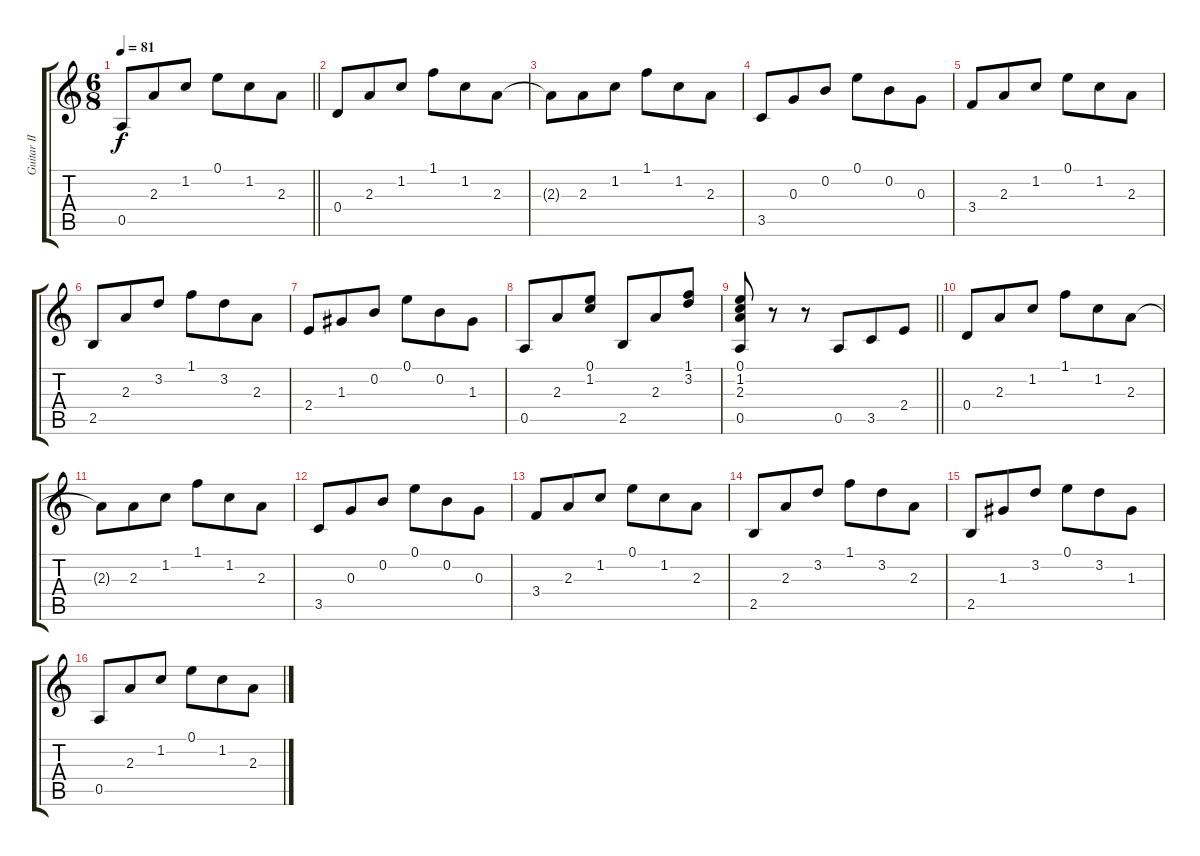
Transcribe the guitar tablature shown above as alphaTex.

\track ("Guitar II" "Guitar II") {instrument electricguitarclean}
\staff {score tabs}
\tuning (E4 B3 G3 D3 A2 E2) {hide}
\ts (6 8)
\tempo 81
\clef g2
\barLineRight lightlight
\ks c
0.5.8{dy f} 2.3.8 1.2.8 0.1.8 1.2.8 2.3.8 |
0.4.8 2.3.8 1.2.8 1.1.8 1.2.8 2.3.8 |
2.3{t}.8 2.3.8 1.2.8 1.1.8 1.2.8 2.3.8 |
3.5.8 0.3.8 0.2.8 0.1.8 0.2.8 0.3.8 |
3.4.8 2.3.8 1.2.8 0.1.8 1.2.8 2.3.8 |
2.5.8 2.3.8 3.2.8 1.1.8 3.2.8 2.3.8 |
2.4.8 1.3.8 0.2.8 0.1.8 0.2.8 1.3.8 |
0.5.8 2.3.8 (0.1 1.2).8 2.5.8 2.3.8 (1.1 3.2).8 |
\barLineRight lightlight
(0.1 1.2 2.3 0.5).8 r.8 r.8 0.5.8 3.5.8 2.4.8 |
0.4.8 2.3.8 1.2.8 1.1.8 1.2.8 2.3.8 |
2.3{t}.8 2.3.8 1.2.8 1.1.8 1.2.8 2.3.8 |
3.5.8 0.3.8 0.2.8 0.1.8 0.2.8 0.3.8 |
3.4.8 2.3.8 1.2.8 0.1.8 1.2.8 2.3.8 |
2.5.8 2.3.8 3.2.8 1.1.8 3.2.8 2.3.8 |
2.5.8 1.3.8 3.2.8 0.1.8 3.2.8 1.3.8 |
0.5.8 2.3.8 1.2.8 0.1.8 1.2.8 2.3.8
